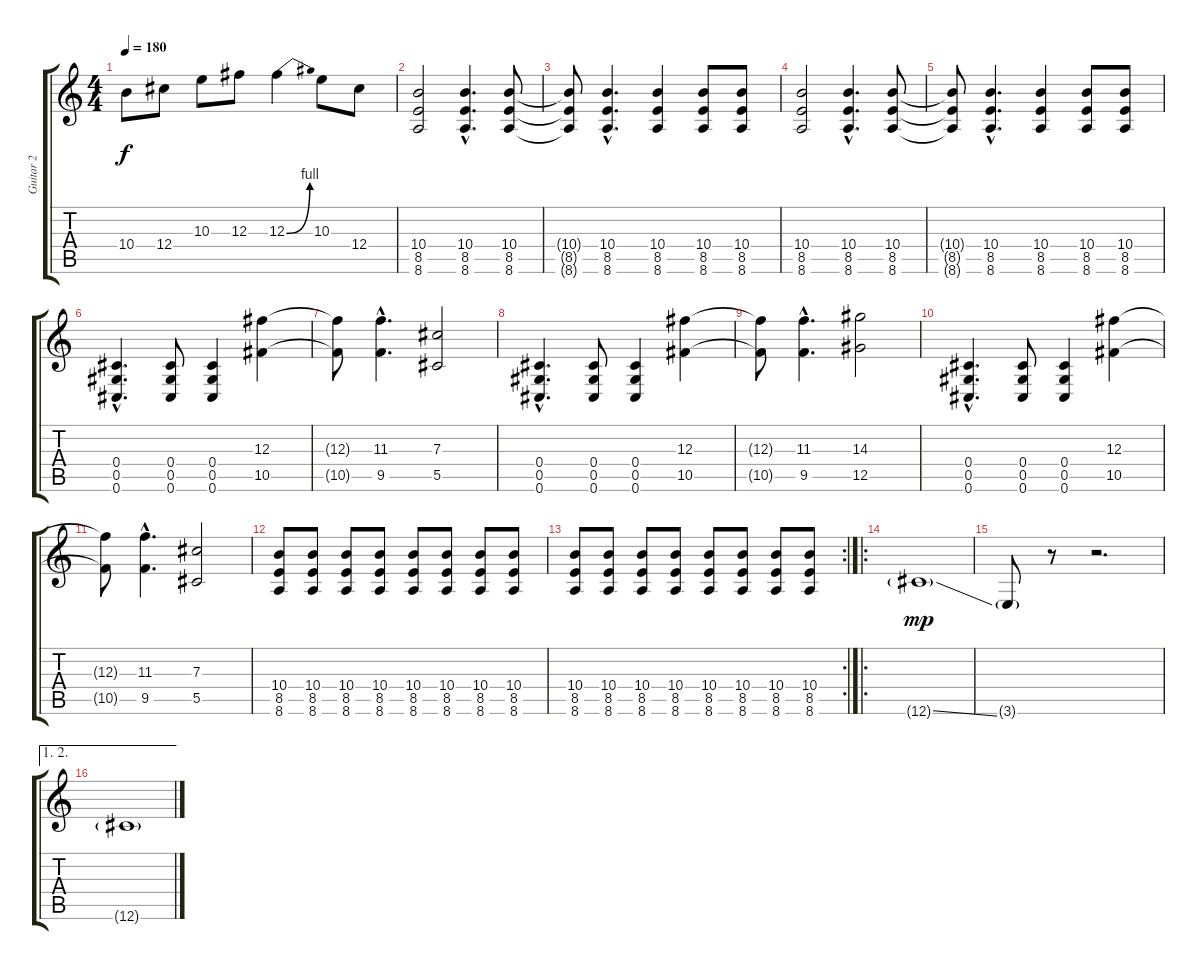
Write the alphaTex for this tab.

\track ("Guitar 2" "Guitar 2") {instrument distortionguitar}
\staff {score tabs}
\tuning (Eb4 Bb3 Gb3 Db3 Ab2 Db2) {hide}
\ts (4 4)
\tempo 180
\clef g2
\ks c
10.4.8{dy f} 12.4.8 10.3.8 12.3.8 12.3{be (bend 0 0 60 4)}.4 10.3.8 12.4.8 |
(10.4 8.5 8.6).2{instrument distortionguitar} (10.4{hac} 8.5{hac} 8.6{hac}).4{d} (10.4 8.5 8.6).8 |
(10.4{t} 8.5{t} 8.6{t}).8 (10.4{hac} 8.5{hac} 8.6{hac}).4{d} (10.4 8.5 8.6).4 (10.4 8.5 8.6).8 (10.4 8.5 8.6).8 |
(10.4 8.5 8.6).2 (10.4{hac} 8.5{hac} 8.6{hac}).4{d} (10.4 8.5 8.6).8 |
(10.4{t} 8.5{t} 8.6{t}).8 (10.4{hac} 8.5{hac} 8.6{hac}).4{d} (10.4 8.5 8.6).4 (10.4 8.5 8.6).8 (10.4 8.5 8.6).8 |
(0.4{hac} 0.5{hac} 0.6{hac}).4{d} (0.4 0.5 0.6).8 (0.4 0.5 0.6).4 (12.3 10.5).4 |
(12.3{t} 10.5{t}).8 (11.3{hac} 9.5{hac}).4{d} (7.3 5.5).2 |
(0.4{hac} 0.5{hac} 0.6{hac}).4{d} (0.4 0.5 0.6).8 (0.4 0.5 0.6).4 (12.3 10.5).4 |
(12.3{t} 10.5{t}).8 (11.3{hac} 9.5{hac}).4{d} (14.3 12.5).2 |
(0.4{hac} 0.5{hac} 0.6{hac}).4{d} (0.4 0.5 0.6).8 (0.4 0.5 0.6).4 (12.3 10.5).4 |
(12.3{t} 10.5{t}).8 (11.3{hac} 9.5{hac}).4{d} (7.3 5.5).2 |
(10.4 8.5 8.6).8 (10.4 8.5 8.6).8 (10.4 8.5 8.6).8 (10.4 8.5 8.6).8 (10.4 8.5 8.6).8 (10.4 8.5 8.6).8 (10.4 8.5 8.6).8 (10.4 8.5 8.6).8 |
\rc 2
(10.4 8.5 8.6).8 (10.4 8.5 8.6).8 (10.4 8.5 8.6).8 (10.4 8.5 8.6).8 (10.4 8.5 8.6).8 (10.4 8.5 8.6).8 (10.4 8.5 8.6).8 (10.4 8.5 8.6).8 |
\ro
12.6{ss g}.1{dy mp} |
3.6{g}.8 r.8 r.2{d} |
\ae (1 2)
12.6{ss g}.1
